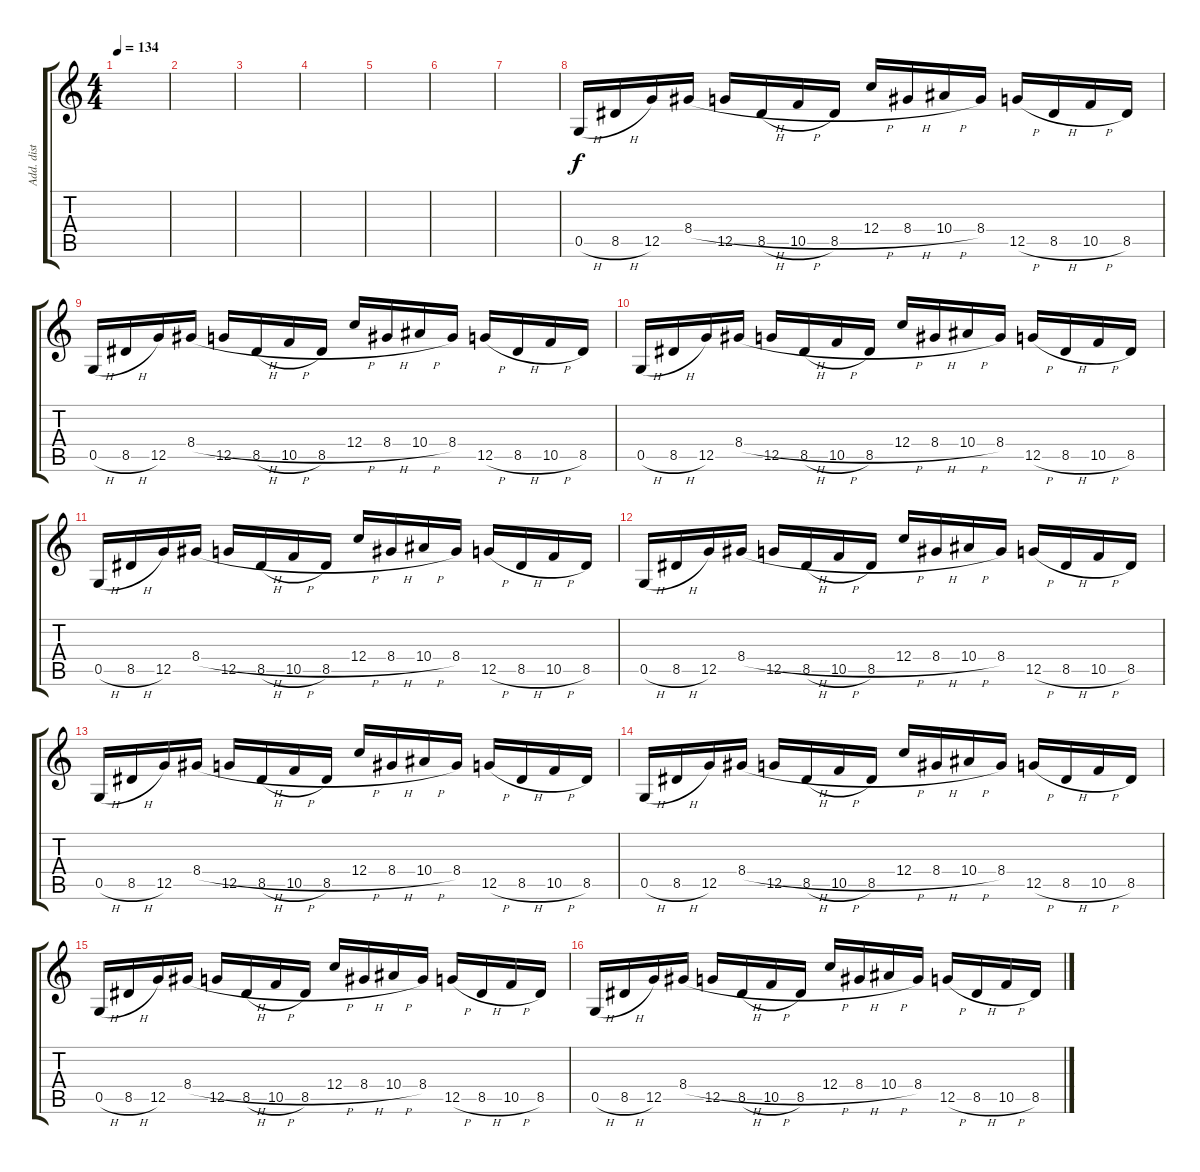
\track ("Add. dist guitar" "Add. dist ") {instrument overdrivenguitar}
\staff {score tabs}
\tuning (D4 A3 F3 C3 G2 C2) {hide}
\ts (4 4)
\tempo 134
\clef g2
\ks c
|
|
|
|
|
|
|
0.5{h}.16 8.5{h}.16 12.5.16 8.4{h}.16 12.5.16 8.5{h}.16 10.5{h}.16 8.5.16 12.4{h}.16 8.4{h}.16 10.4{h}.16 8.4.16 12.5{h}.16 8.5{h}.16 10.5{h}.16 8.5.16 |
0.5{h}.16 8.5{h}.16 12.5.16 8.4{h}.16 12.5.16 8.5{h}.16 10.5{h}.16 8.5.16 12.4{h}.16 8.4{h}.16 10.4{h}.16 8.4.16 12.5{h}.16 8.5{h}.16 10.5{h}.16 8.5.16 |
0.5{h}.16 8.5{h}.16 12.5.16 8.4{h}.16 12.5.16 8.5{h}.16 10.5{h}.16 8.5.16 12.4{h}.16 8.4{h}.16 10.4{h}.16 8.4.16 12.5{h}.16 8.5{h}.16 10.5{h}.16 8.5.16 |
0.5{h}.16 8.5{h}.16 12.5.16 8.4{h}.16 12.5.16 8.5{h}.16 10.5{h}.16 8.5.16 12.4{h}.16 8.4{h}.16 10.4{h}.16 8.4.16 12.5{h}.16 8.5{h}.16 10.5{h}.16 8.5.16 |
0.5{h}.16 8.5{h}.16 12.5.16 8.4{h}.16 12.5.16 8.5{h}.16 10.5{h}.16 8.5.16 12.4{h}.16 8.4{h}.16 10.4{h}.16 8.4.16 12.5{h}.16 8.5{h}.16 10.5{h}.16 8.5.16 |
0.5{h}.16 8.5{h}.16 12.5.16 8.4{h}.16 12.5.16 8.5{h}.16 10.5{h}.16 8.5.16 12.4{h}.16 8.4{h}.16 10.4{h}.16 8.4.16 12.5{h}.16 8.5{h}.16 10.5{h}.16 8.5.16 |
0.5{h}.16 8.5{h}.16 12.5.16 8.4{h}.16 12.5.16 8.5{h}.16 10.5{h}.16 8.5.16 12.4{h}.16 8.4{h}.16 10.4{h}.16 8.4.16 12.5{h}.16 8.5{h}.16 10.5{h}.16 8.5.16 |
0.5{h}.16 8.5{h}.16 12.5.16 8.4{h}.16 12.5.16 8.5{h}.16 10.5{h}.16 8.5.16 12.4{h}.16 8.4{h}.16 10.4{h}.16 8.4.16 12.5{h}.16 8.5{h}.16 10.5{h}.16 8.5.16 |
0.5{h}.16 8.5{h}.16 12.5.16 8.4{h}.16 12.5.16 8.5{h}.16 10.5{h}.16 8.5.16 12.4{h}.16 8.4{h}.16 10.4{h}.16 8.4.16 12.5{h}.16 8.5{h}.16 10.5{h}.16 8.5.16
